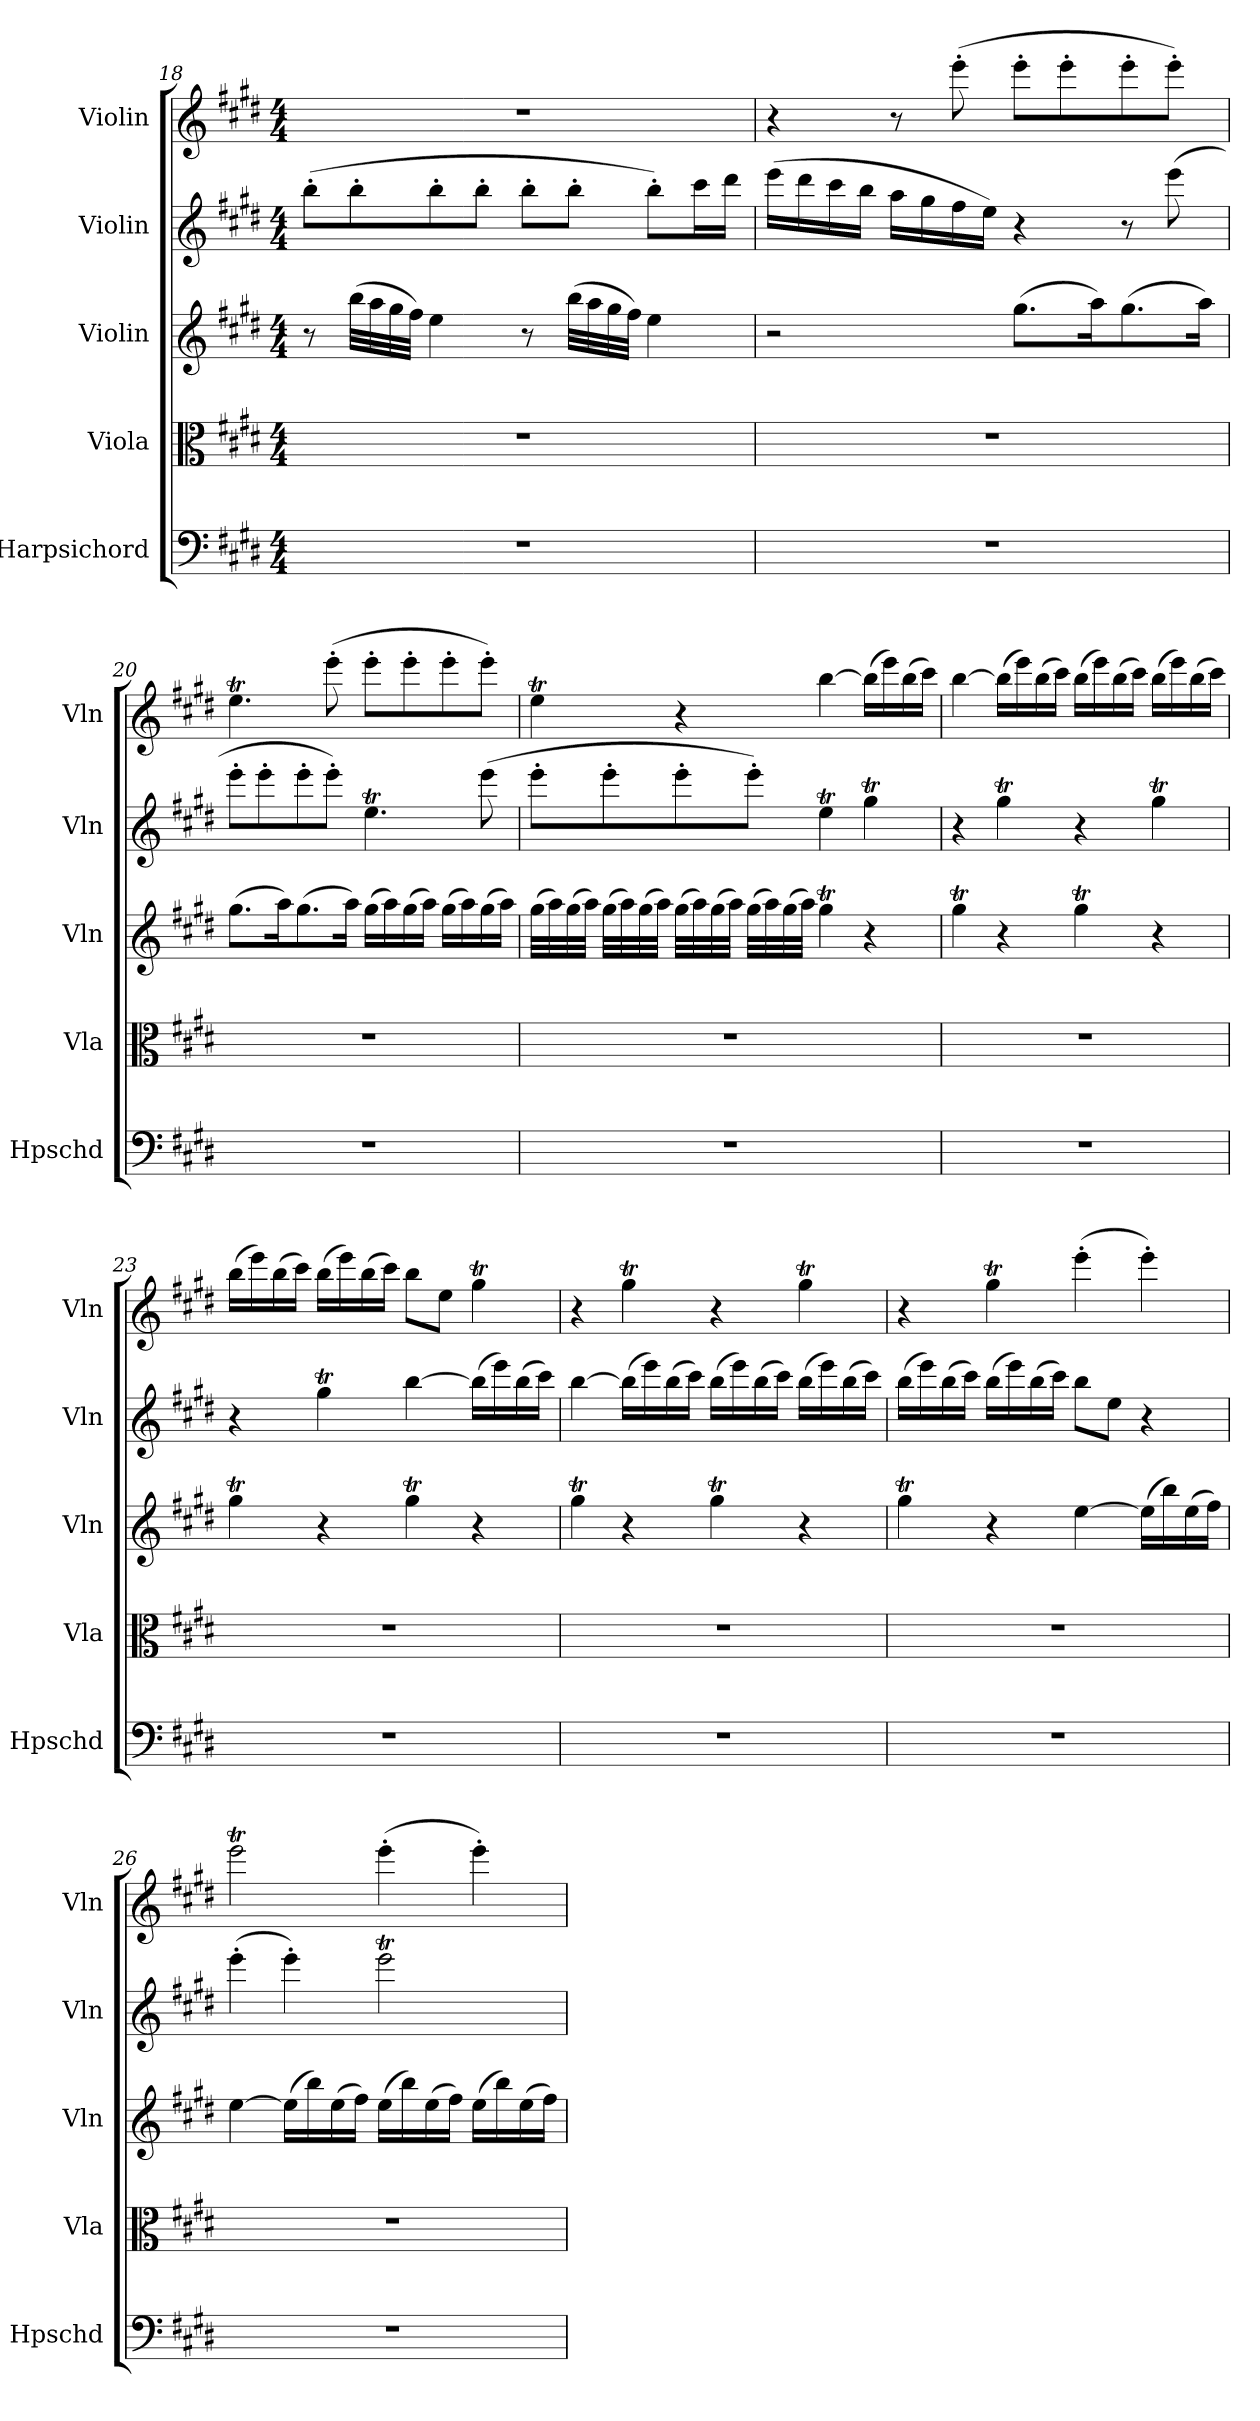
**kern	**kern	**kern	**kern	**kern
*part5	*part4	*part3	*part2	*part1
*staff5	*staff4	*staff3	*staff2	*staff1
*I"Harpsichord	*I"Viola	*I"Violin	*I"Violin	*I"Violin
*I'Hpschd	*I'Vla	*I'Vln	*I'Vln	*I'Vln
*clefF4	*clefC3	*clefG2	*clefG2	*clefG2
*k[f#c#g#d#]	*k[f#c#g#d#]	*k[f#c#g#d#]	*k[f#c#g#d#]	*k[f#c#g#d#]
*E:	*E:	*E:	*E:	*E:
*M4/4	*M4/4	*M4/4	*M4/4	*M4/4
=18	=18	=18	=18	=18
1r	1r	8r	(8bb'\L	1r
.	.	(32bb\LLL	8bb'\	.
.	.	32aa\	.	.
.	.	32gg#\	.	.
.	.	32ff#\JJJ)	.	.
.	.	4ee\	8bb'\	.
.	.	.	8bb'\J	.
.	.	8r	8bb'\L	.
.	.	(32bb\LLL	8bb'\J	.
.	.	32aa\	.	.
.	.	32gg#\	.	.
.	.	32ff#\JJJ)	.	.
.	.	4ee\	8bb'\L)	.
.	.	.	16ccc#\L	.
.	.	.	16ddd#\JJ	.
=19	=19	=19	=19	=19
1r	1r	2r	(16eee\LL	4r
.	.	.	16ddd#\	.
.	.	.	16ccc#\	.
.	.	.	16bb\JJ	.
.	.	.	16aa\LL	8r
.	.	.	16gg#\	.
.	.	.	16ff#\	(8eee'\
.	.	.	16ee\JJ)	.
.	.	(8.gg#\L	4r	8eee'\L
.	.	.	.	8eee'\
.	.	16aa\K)	.	.
.	.	(8.gg#\	8r	8eee'\
.	.	.	(8eee\	8eee'\J)
.	.	16aa\Jk)	.	.
=20	=20	=20	=20	=20
1r	1r	(8.gg#\L	8eee'\L	4.eeT\
.	.	.	8eee'\	.
.	.	16aa\K)	.	.
.	.	(8.gg#\	8eee'\	.
.	.	.	8eee'\J)	(8eee'\
.	.	16aa\Jk)	.	.
.	.	(16gg#\LL	4.eeT\	8eee'\L
.	.	16aa\)	.	.
.	.	(16gg#\	.	8eee'\
.	.	16aa\JJ)	.	.
.	.	(16gg#\LL	.	8eee'\
.	.	16aa\)	.	.
.	.	(16gg#\	(8eee\	8eee'\J)
.	.	16aa\JJ)	.	.
=21	=21	=21	=21	=21
1r	1r	(32gg#\LLL	8eee'\L	4eeT\
.	.	32aa\)	.	.
.	.	(32gg#\	.	.
.	.	32aa\JJJ)	.	.
.	.	(32gg#\LLL	8eee'\	.
.	.	32aa\)	.	.
.	.	(32gg#\	.	.
.	.	32aa\JJJ)	.	.
.	.	(32gg#\LLL	8eee'\	4r
.	.	32aa\)	.	.
.	.	(32gg#\	.	.
.	.	32aa\JJJ)	.	.
.	.	(32gg#\LLL	8eee'\J)	.
.	.	32aa\)	.	.
.	.	(32gg#\	.	.
.	.	32aa\JJJ)	.	.
.	.	4gg#t\	4eeT\	[4bb\
.	.	4r	4gg#t\	(16bb\LL]
.	.	.	.	16eee\)
.	.	.	.	(16bb\
.	.	.	.	16ccc#\JJ)
=22	=22	=22	=22	=22
1r	1r	4gg#t\	4r	[4bb\
.	.	4r	4gg#t\	(16bb\LL]
.	.	.	.	16eee\)
.	.	.	.	(16bb\
.	.	.	.	16ccc#\JJ)
.	.	4gg#t\	4r	(16bb\LL
.	.	.	.	16eee\)
.	.	.	.	(16bb\
.	.	.	.	16ccc#\JJ)
.	.	4r	4gg#t\	(16bb\LL
.	.	.	.	16eee\)
.	.	.	.	(16bb\
.	.	.	.	16ccc#\JJ)
=23	=23	=23	=23	=23
1r	1r	4gg#t\	4r	(16bb\LL
.	.	.	.	16eee\)
.	.	.	.	(16bb\
.	.	.	.	16ccc#\JJ)
.	.	4r	4gg#t\	(16bb\LL
.	.	.	.	16eee\)
.	.	.	.	(16bb\
.	.	.	.	16ccc#\JJ)
.	.	4gg#t\	[4bb\	8bb\L
.	.	.	.	8ee\J
.	.	4r	(16bb\LL]	4gg#t\
.	.	.	16eee\)	.
.	.	.	(16bb\	.
.	.	.	16ccc#\JJ)	.
=24	=24	=24	=24	=24
1r	1r	4gg#t\	[4bb\	4r
.	.	4r	(16bb\LL]	4gg#t\
.	.	.	16eee\)	.
.	.	.	(16bb\	.
.	.	.	16ccc#\JJ)	.
.	.	4gg#t\	(16bb\LL	4r
.	.	.	16eee\)	.
.	.	.	(16bb\	.
.	.	.	16ccc#\JJ)	.
.	.	4r	(16bb\LL	4gg#t\
.	.	.	16eee\)	.
.	.	.	(16bb\	.
.	.	.	16ccc#\JJ)	.
=25	=25	=25	=25	=25
1r	1r	4gg#t\	(16bb\LL	4r
.	.	.	16eee\)	.
.	.	.	(16bb\	.
.	.	.	16ccc#\JJ)	.
.	.	4r	(16bb\LL	4gg#t\
.	.	.	16eee\)	.
.	.	.	(16bb\	.
.	.	.	16ccc#\JJ)	.
.	.	[4ee\	8bb\L	(4eee'\
.	.	.	8ee\J	.
.	.	(16ee\LL]	4r	4eee'\)
.	.	16bb\)	.	.
.	.	(16ee\	.	.
.	.	16ff#\JJ)	.	.
=26	=26	=26	=26	=26
1r	1r	[4ee\	(4eee'\	2eeeT\
.	.	(16ee\LL]	4eee'\)	.
.	.	16bb\)	.	.
.	.	(16ee\	.	.
.	.	16ff#\JJ)	.	.
.	.	(16ee\LL	2eeeT\	(4eee'\
.	.	16bb\)	.	.
.	.	(16ee\	.	.
.	.	16ff#\JJ)	.	.
.	.	(16ee\LL	.	4eee'\)
.	.	16bb\)	.	.
.	.	(16ee\	.	.
.	.	16ff#\JJ)	.	.
=	=	=	=	=
*-	*-	*-	*-	*-
